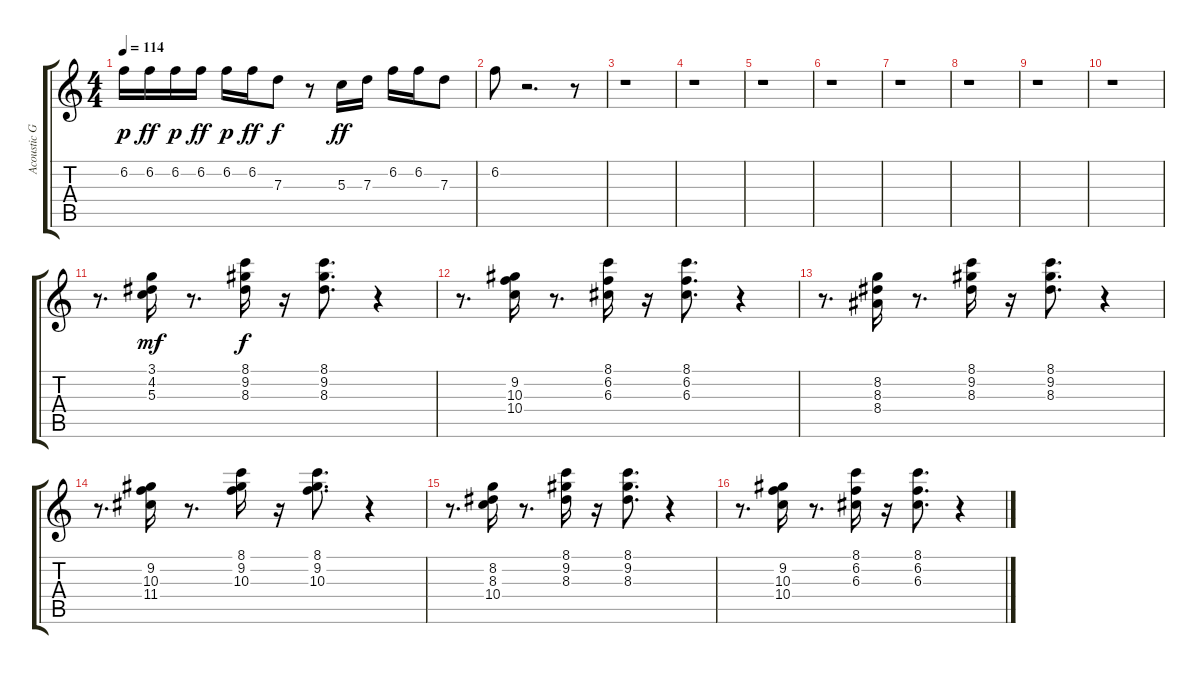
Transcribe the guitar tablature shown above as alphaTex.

\track ("Acoustic Guitar (steel)" "Acoustic G") {instrument acousticguitarsteel}
\staff {score tabs}
\tuning (E4 B3 G3 D3 A2 E2) {hide}
\ts (4 4)
\tempo 114
\clef g2
\ks c
6.2.16{dy p} 6.2.16{dy ff} 6.2.16{dy p} 6.2.16{dy ff} 6.2.16{dy p} 6.2.16{dy ff} 7.3.8{dy f} r.8 5.3.16{dy ff} 7.3.16 6.2.16 6.2.16 7.3.8 |
6.2.8 r.2{d} r.8 |
r.1 |
r.1 |
r.1 |
r.1 |
r.1 |
r.1 |
r.1 |
r.1 |
r.8{d} (3.1 4.2 5.3).16{dy mf} r.8{d} (8.1 9.2 8.3).16{dy f} r.16 (8.1 9.2 8.3).8{d} r.4 |
r.8{d} (9.2 10.3 10.4).16 r.8{d} (8.1 6.2 6.3).16 r.16 (8.1 6.2 6.3).8{d} r.4 |
r.8{d} (8.2 8.3 8.4).16 r.8{d} (8.1 9.2 8.3).16 r.16 (8.1 9.2 8.3).8{d} r.4 |
r.8{d} (9.2 10.3 11.4).16 r.8{d} (8.1 9.2 10.3).16 r.16 (8.1 9.2 10.3).8{d} r.4 |
r.8{d} (8.2 8.3 10.4).16 r.8{d} (8.1 9.2 8.3).16 r.16 (8.1 9.2 8.3).8{d} r.4 |
r.8{d} (9.2 10.3 10.4).16 r.8{d} (8.1 6.2 6.3).16 r.16 (8.1 6.2 6.3).8{d} r.4
